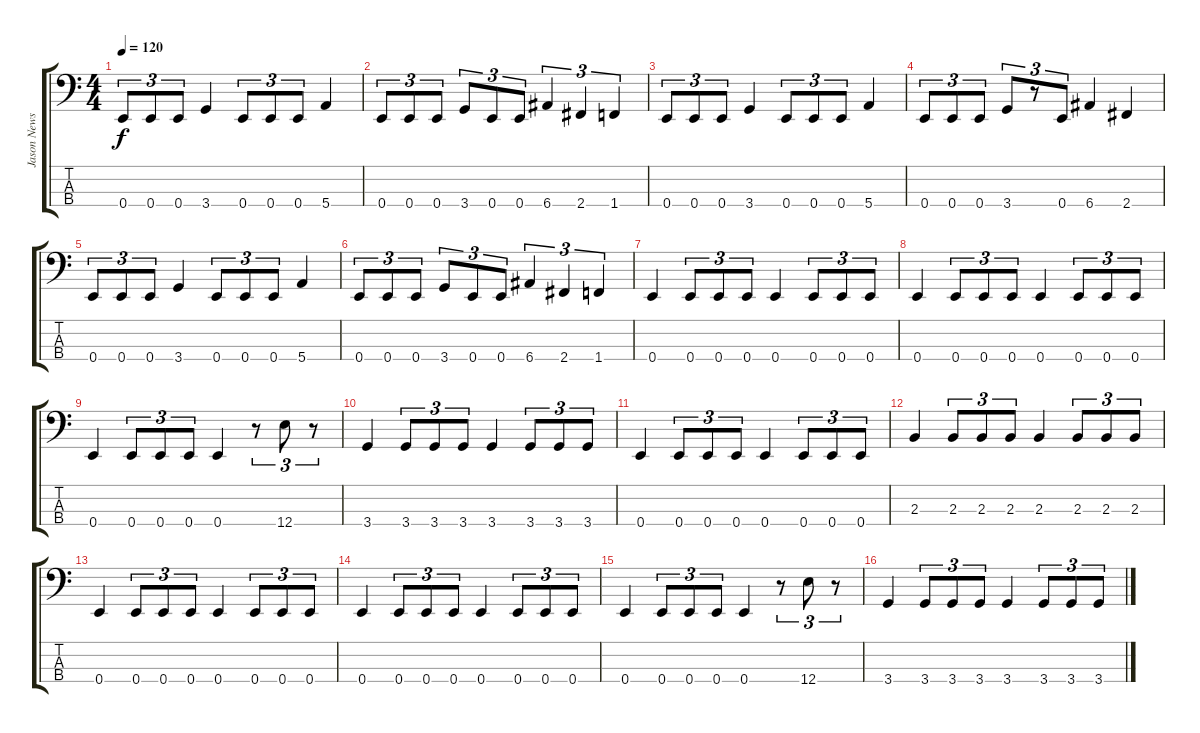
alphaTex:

\track ("Jason Newsted" "Jason News") {instrument electricbasspick}
\staff {score tabs}
\tuning (G2 D2 A1 E1) {hide}
\ts (4 4)
\tempo 120
\clef f4
\ks c
0.4.8{tu (3 2) dy f} 0.4.8{tu (3 2)} 0.4.8{tu (3 2)} 3.4.4 0.4.8{tu (3 2)} 0.4.8{tu (3 2)} 0.4.8{tu (3 2)} 5.4.4 |
0.4.8{tu (3 2)} 0.4.8{tu (3 2)} 0.4.8{tu (3 2)} 3.4.8{tu (3 2)} 0.4.8{tu (3 2)} 0.4.8{tu (3 2)} 6.4.4{tu (3 2)} 2.4.4{tu (3 2)} 1.4.4{tu (3 2)} |
0.4.8{tu (3 2)} 0.4.8{tu (3 2)} 0.4.8{tu (3 2)} 3.4.4 0.4.8{tu (3 2)} 0.4.8{tu (3 2)} 0.4.8{tu (3 2)} 5.4.4 |
0.4.8{tu (3 2)} 0.4.8{tu (3 2)} 0.4.8{tu (3 2)} 3.4.8{tu (3 2)} r.8{tu (3 2)} 0.4.8{tu (3 2)} 6.4.4 2.4.4 |
0.4.8{tu (3 2)} 0.4.8{tu (3 2)} 0.4.8{tu (3 2)} 3.4.4 0.4.8{tu (3 2)} 0.4.8{tu (3 2)} 0.4.8{tu (3 2)} 5.4.4 |
0.4.8{tu (3 2)} 0.4.8{tu (3 2)} 0.4.8{tu (3 2)} 3.4.8{tu (3 2)} 0.4.8{tu (3 2)} 0.4.8{tu (3 2)} 6.4.4{tu (3 2)} 2.4.4{tu (3 2)} 1.4.4{tu (3 2)} |
0.4.4 0.4.8{tu (3 2)} 0.4.8{tu (3 2)} 0.4.8{tu (3 2)} 0.4.4 0.4.8{tu (3 2)} 0.4.8{tu (3 2)} 0.4.8{tu (3 2)} |
0.4.4 0.4.8{tu (3 2)} 0.4.8{tu (3 2)} 0.4.8{tu (3 2)} 0.4.4 0.4.8{tu (3 2)} 0.4.8{tu (3 2)} 0.4.8{tu (3 2)} |
0.4.4 0.4.8{tu (3 2)} 0.4.8{tu (3 2)} 0.4.8{tu (3 2)} 0.4.4 r.8{tu (3 2)} 12.4.8{tu (3 2)} r.8{tu (3 2)} |
3.4.4 3.4.8{tu (3 2)} 3.4.8{tu (3 2)} 3.4.8{tu (3 2)} 3.4.4 3.4.8{tu (3 2)} 3.4.8{tu (3 2)} 3.4.8{tu (3 2)} |
0.4.4 0.4.8{tu (3 2)} 0.4.8{tu (3 2)} 0.4.8{tu (3 2)} 0.4.4 0.4.8{tu (3 2)} 0.4.8{tu (3 2)} 0.4.8{tu (3 2)} |
2.3.4 2.3.8{tu (3 2)} 2.3.8{tu (3 2)} 2.3.8{tu (3 2)} 2.3.4 2.3.8{tu (3 2)} 2.3.8{tu (3 2)} 2.3.8{tu (3 2)} |
0.4.4 0.4.8{tu (3 2)} 0.4.8{tu (3 2)} 0.4.8{tu (3 2)} 0.4.4 0.4.8{tu (3 2)} 0.4.8{tu (3 2)} 0.4.8{tu (3 2)} |
0.4.4 0.4.8{tu (3 2)} 0.4.8{tu (3 2)} 0.4.8{tu (3 2)} 0.4.4 0.4.8{tu (3 2)} 0.4.8{tu (3 2)} 0.4.8{tu (3 2)} |
0.4.4 0.4.8{tu (3 2)} 0.4.8{tu (3 2)} 0.4.8{tu (3 2)} 0.4.4 r.8{tu (3 2)} 12.4.8{tu (3 2)} r.8{tu (3 2)} |
3.4.4 3.4.8{tu (3 2)} 3.4.8{tu (3 2)} 3.4.8{tu (3 2)} 3.4.4 3.4.8{tu (3 2)} 3.4.8{tu (3 2)} 3.4.8{tu (3 2)}
